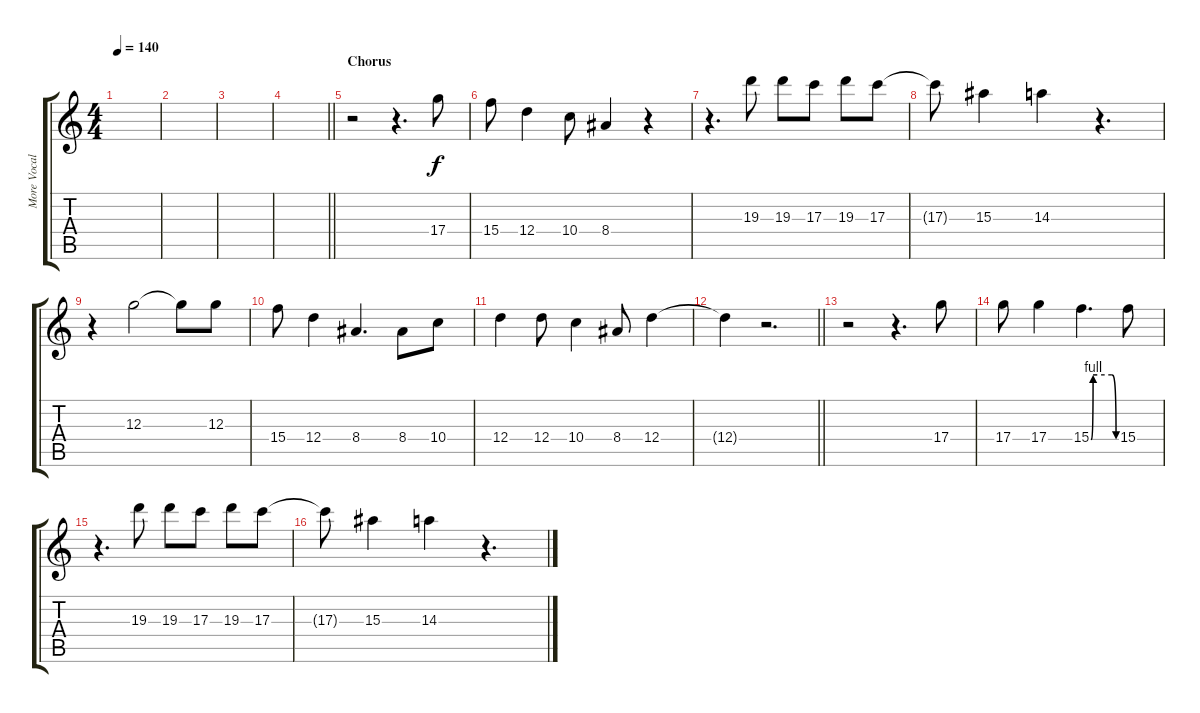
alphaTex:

\track ("More Vocals/Guitar" "More Vocal") {instrument distortionguitar}
\staff {score tabs}
\tuning (E4 B3 G3 D3 A2 E2) {hide}
\ts (4 4)
\tempo 140
\clef g2
\ks c
|
|
|
\barLineRight lightlight
|
\section ("" "Chorus")
r.2 r.4{d} 17.4.8 |
15.4.8 12.4.4 10.4.8 8.4.4 r.4 |
r.4{d} 19.3.8 19.3.8 17.3.8 19.3.8 17.3.8 |
17.3{t}.8 15.3.4 14.3.4 r.4{d} |
r.4 12.3.2 12.3{t}.8 12.3.8 |
15.4.8 12.4.4 8.4.4{d} 8.4.8 10.4.8 |
12.4.4 12.4.8 10.4.4 8.4.8 12.4.4 |
\barLineRight lightlight
12.4{t}.4 r.2{d} |
r.2 r.4{d} 17.4.8 |
17.4.8 17.4.4 15.4{be (custom 0 0 5 4 15 4 50 4 60 0)}.4{d} 15.4.8 |
r.4{d} 19.3.8 19.3.8 17.3.8 19.3.8 17.3.8 |
17.3{t}.8 15.3.4 14.3.4 r.4{d}
